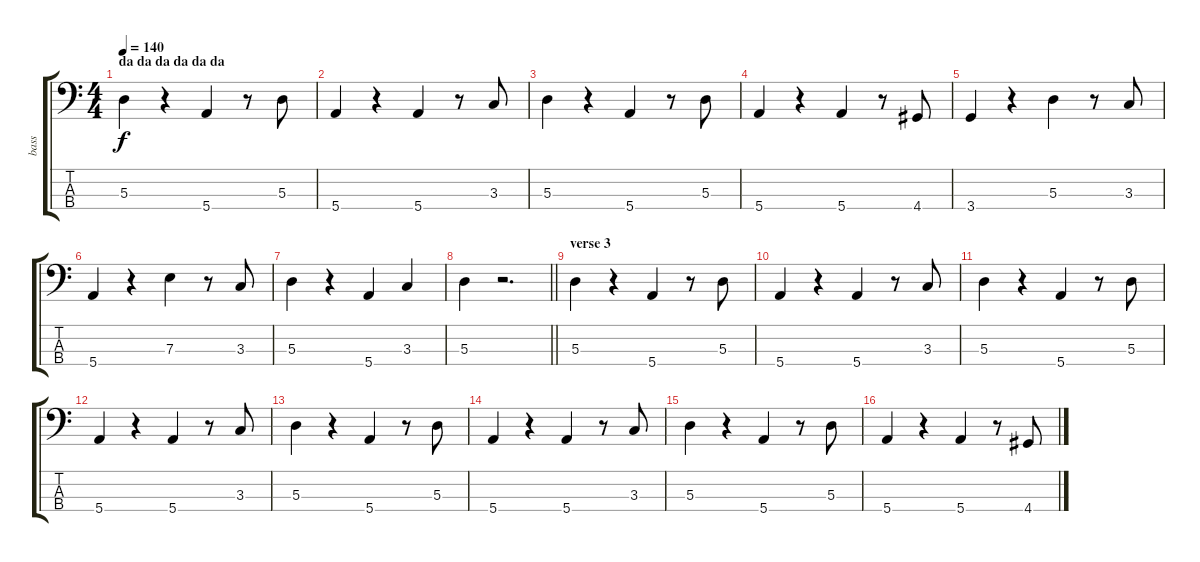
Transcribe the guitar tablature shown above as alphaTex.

\track ("bass" "bass") {instrument electricbassfinger}
\staff {score tabs}
\tuning (G2 D2 A1 E1) {hide}
\ts (4 4)
\section ("" "da da da da da da")
\tempo 140
\clef f4
\ks c
5.3.4{dy f} r.4 5.4.4 r.8 5.3.8 |
5.4.4 r.4 5.4.4 r.8 3.3.8 |
5.3.4 r.4 5.4.4 r.8 5.3.8 |
5.4.4 r.4 5.4.4 r.8 4.4.8 |
3.4.4 r.4 5.3.4 r.8 3.3.8 |
5.4.4 r.4 7.3.4 r.8 3.3.8 |
5.3.4 r.4 5.4.4 3.3.4 |
\barLineRight lightlight
5.3.4 r.2{d} |
\section ("" "verse 3")
5.3.4 r.4 5.4.4 r.8 5.3.8 |
5.4.4 r.4 5.4.4 r.8 3.3.8 |
5.3.4 r.4 5.4.4 r.8 5.3.8 |
5.4.4 r.4 5.4.4 r.8 3.3.8 |
5.3.4 r.4 5.4.4 r.8 5.3.8 |
5.4.4 r.4 5.4.4 r.8 3.3.8 |
5.3.4 r.4 5.4.4 r.8 5.3.8 |
5.4.4 r.4 5.4.4 r.8 4.4.8
